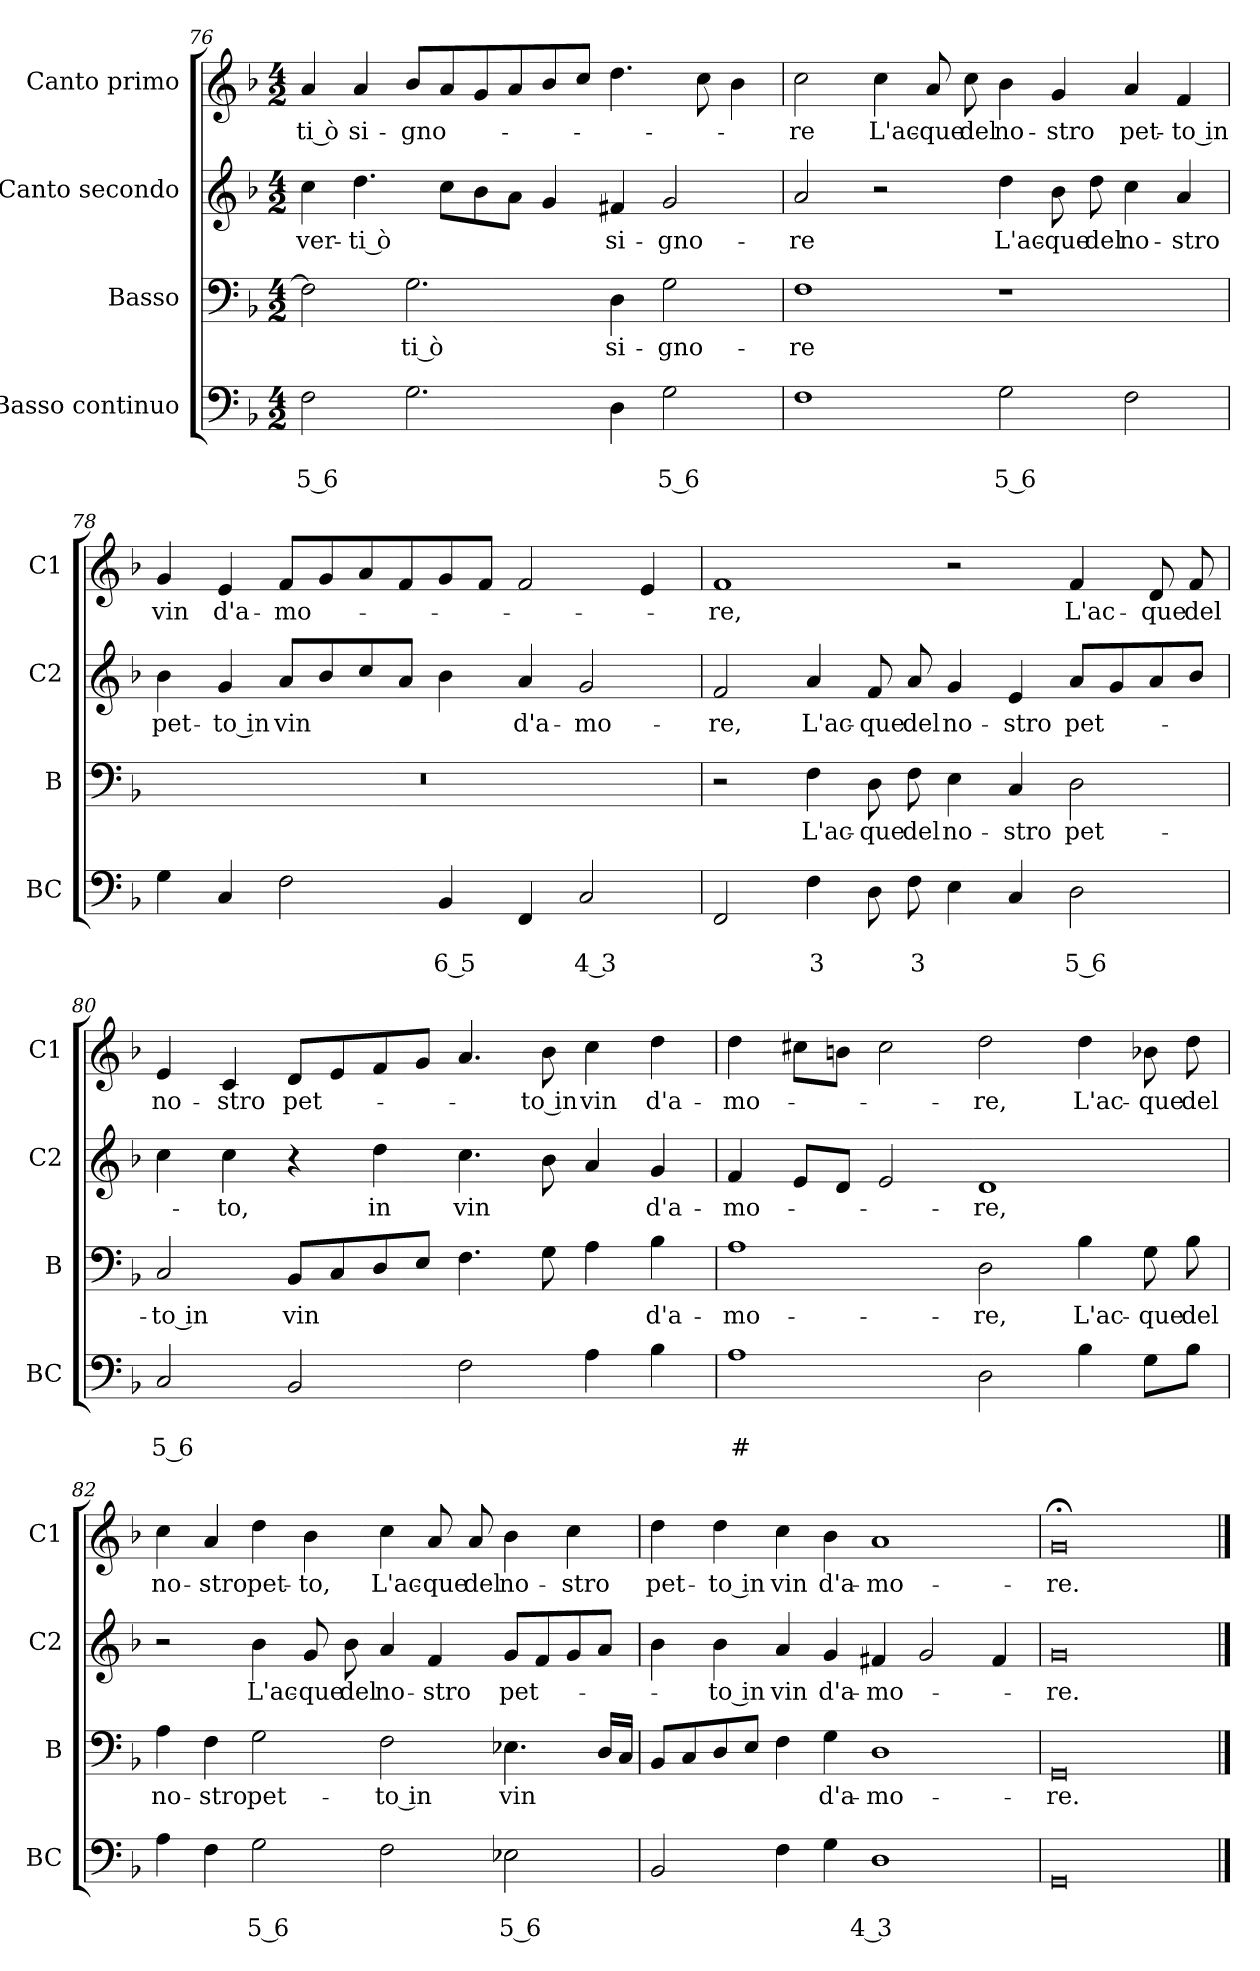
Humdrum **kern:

**kern	**text	**text	**kern	**text	**kern	**text	**kern	**text
*part4	*part4	*part4	*part3	*part3	*part2	*part2	*part1	*part1
*staff4	*staff4	*staff4	*staff3	*staff3	*staff2	*staff2	*staff1	*staff1
*I"Basso continuo	*	*	*I"Basso	*	*I"Canto secondo	*	*I"Canto primo	*
*I'BC	*	*	*I'B	*	*I'C2	*	*I'C1	*
*clefF4	*	*	*clefF4	*	*clefG2	*	*clefG2	*
*k[b-]	*	*	*k[b-]	*	*k[b-]	*	*k[b-]	*
*F:	*	*	*F:	*	*F:	*	*F:	*
*M4/2	*	*	*M4/2	*	*M4/2	*	*M4/2	*
=76	=76	=76	=76	=76	=76	=76	=76	=76
!	!	!LO:LY:b	!	!	!	!LO:LY:b	!	!LO:LY:b
2F\	.	5 6	2F\]	.	4cc\	-ver-	4a/	-ti ò
!	!	!	!	!	!	!LO:LY:b	!	!LO:LY:b
.	.	.	.	.	4.dd\	-ti ò	4a/	si-
!	!	!	!	!LO:LY:b	!	!	!	!LO:LY:b
2.G\	.	.	2.G\	-ti ò	.	.	8b-/L	-gno-
.	.	.	.	.	8cc\L	.	8a/	.
.	.	.	.	.	8b-\	.	8g/	.
.	.	.	.	.	8a\J	.	8a/	.
.	.	.	.	.	4g/	.	8b-/	.
.	.	.	.	.	.	.	8cc/J	.
!	!	!	!	!LO:LY:b	!	!LO:LY:b	!	!
4D\	.	.	4D\	si-	4f#X/	si-	4.dd\	.
!	!	!LO:LY:b	!	!LO:LY:b	!	!LO:LY:b	!	!
2G\	.	5 6	2G\	-gno-	2g/	-gno-	.	.
.	.	.	.	.	.	.	8cc\	.
.	.	.	.	.	.	.	4b-\	.
!!LO:LB:g=z
=77	=77	=77	=77	=77	=77	=77	=77	=77
!	!	!	!	!LO:LY:b	!	!LO:LY:b	!	!LO:LY:b
1F	.	.	1F	-re	2a/	-re	2cc\	-re
!	!	!	!	!	!	!	!	!LO:LY:b
.	.	.	.	.	2r	.	4cc\	L'ac-
!	!	!	!	!	!	!	!	!LO:LY:b
.	.	.	.	.	.	.	8a/	-que
!	!	!	!	!	!	!	!	!LO:LY:b
.	.	.	.	.	.	.	8cc\	del
!	!	!LO:LY:b	!	!	!	!LO:LY:b	!	!LO:LY:b
2G\	.	5 6	1r	.	4dd\	L'ac-	4b-\	no-
!	!	!	!	!	!	!LO:LY:b	!	!LO:LY:b
.	.	.	.	.	8b-\	-que	4g/	-stro
!	!	!	!	!	!	!LO:LY:b	!	!
.	.	.	.	.	8dd\	del	.	.
!	!	!	!	!	!	!LO:LY:b	!	!LO:LY:b
2F\	.	.	.	.	4cc\	no-	4a/	pet-
!	!	!	!	!	!	!LO:LY:b	!	!LO:LY:b
.	.	.	.	.	4a/	-stro	4f/	-to in
=78	=78	=78	=78	=78	=78	=78	=78	=78
!	!	!	!	!	!	!LO:LY:b	!	!LO:LY:b
4G\	.	.	0r	.	4b-\	pet-	4g/	vin
!	!	!	!	!	!	!LO:LY:b	!	!LO:LY:b
4C/	.	.	.	.	4g/	-to in	4e/	d'a-
!	!	!	!	!	!	!LO:LY:b	!	!LO:LY:b
2F\	.	.	.	.	8a/L	vin	8f/L	-mo-
.	.	.	.	.	8b-/	.	8g/	.
.	.	.	.	.	8cc/	.	8a/	.
.	.	.	.	.	8a/J	.	8f/	.
!	!	!LO:LY:b	!	!	!	!	!	!
4BB-/	.	6 5	.	.	4b-\	.	8g/	.
.	.	.	.	.	.	.	8f/J	.
!	!	!	!	!	!	!LO:LY:b	!	!
4FF/	.	.	.	.	4a/	d'a-	2f/	.
!	!	!LO:LY:b	!	!	!	!LO:LY:b	!	!
2C/	.	4 3	.	.	2g/	-mo-	.	.
.	.	.	.	.	.	.	4e/	.
=79	=79	=79	=79	=79	=79	=79	=79	=79
!	!	!	!	!	!	!LO:LY:b	!	!LO:LY:b
2FF/	.	.	2r	.	2f/	-re,	1f	-re,
!	!	!LO:LY:b	!	!LO:LY:b	!	!LO:LY:b	!	!
4F\	.	3	4F\	L'ac-	4a/	L'ac-	.	.
!	!	!	!	!LO:LY:b	!	!LO:LY:b	!	!
8D\	.	.	8D\	-que	8f/	-que	.	.
!	!	!LO:LY:b	!	!LO:LY:b	!	!LO:LY:b	!	!
8F\	.	3	8F\	del	8a/	del	.	.
!	!	!	!	!LO:LY:b	!	!LO:LY:b	!	!
4E\	.	.	4E\	no-	4g/	no-	2r	.
!	!	!	!	!LO:LY:b	!	!LO:LY:b	!	!
4C/	.	.	4C/	-stro	4e/	-stro	.	.
!	!	!LO:LY:b	!	!LO:LY:b	!	!LO:LY:b	!	!LO:LY:b
2D\	.	5 6	2D\	pet-	8a/L	pet-	4f/	L'ac-
.	.	.	.	.	8g/	.	.	.
!	!	!	!	!	!	!	!	!LO:LY:b
.	.	.	.	.	8a/	.	8d/	-que
!	!	!	!	!	!	!	!	!LO:LY:b
.	.	.	.	.	8b-/J	.	8f/	del
!!LO:LB:g=z
=80	=80	=80	=80	=80	=80	=80	=80	=80
!	!	!LO:LY:b	!	!LO:LY:b	!	!	!	!LO:LY:b
2C/	.	5 6	2C/	-to in	4cc\	.	4e/	no-
!	!	!	!	!	!	!LO:LY:b	!	!LO:LY:b
.	.	.	.	.	4cc\	-to,	4c/	-stro
!	!	!	!	!LO:LY:b	!	!	!	!LO:LY:b
2BB-/	.	.	8BB-/L	vin	4r	.	8d/L	pet-
.	.	.	8C/	.	.	.	8e/	.
!	!	!	!	!	!	!LO:LY:b	!	!
.	.	.	8D/	.	4dd\	in	8f/	.
.	.	.	8E/J	.	.	.	8g/J	.
!	!	!	!	!	!	!LO:LY:b	!	!
2F\	.	.	4.F\	.	4.cc\	vin	4.a/	.
!	!	!	!	!	!	!	!	!LO:LY:b
.	.	.	8G\	.	8b-\	.	8b-\	-to in
!	!	!	!	!	!	!	!	!LO:LY:b
4A\	.	.	4A\	.	4a/	.	4cc\	vin
!	!	!	!	!LO:LY:b	!	!LO:LY:b	!	!LO:LY:b
4B-\	.	.	4B-\	d'a-	4g/	d'a-	4dd\	d'a-
=81	=81	=81	=81	=81	=81	=81	=81	=81
!	!	!LO:LY:b	!	!LO:LY:b	!	!LO:LY:b	!	!LO:LY:b
1A	.	#	1A	-mo-	4f/	-mo-	4dd\	-mo-
.	.	.	.	.	8e/L	.	8cc#X\L	.
.	.	.	.	.	8d/J	.	8bn\J	.
.	.	.	.	.	2e/	.	2cc#\	.
!	!	!	!	!LO:LY:b	!	!LO:LY:b	!	!LO:LY:b
2D\	.	.	2D\	-re,	1d	-re,	2dd\	-re,
!	!	!	!	!LO:LY:b	!	!	!	!LO:LY:b
4B-\	.	.	4B-\	L'ac-	.	.	4dd\	L'ac-
!	!	!	!	!LO:LY:b	!	!	!	!LO:LY:b
8G\L	.	.	8G\	-que	.	.	8b-X\	-que
!	!	!	!	!LO:LY:b	!	!	!	!LO:LY:b
8B-\J	.	.	8B-\	del	.	.	8dd\	del
!!LO:LB:g=z
=82	=82	=82	=82	=82	=82	=82	=82	=82
!	!	!	!	!LO:LY:b	!	!	!	!LO:LY:b
4A\	.	.	4A\	no-	2r	.	4cc\	no-
!	!	!	!	!LO:LY:b	!	!	!	!LO:LY:b
4F\	.	.	4F\	-stro	.	.	4a/	-stro
!	!	!LO:LY:b	!	!LO:LY:b	!	!LO:LY:b	!	!LO:LY:b
2G\	.	5 6	2G\	pet-	4b-\	L'ac-	4dd\	pet-
!	!	!	!	!	!	!LO:LY:b	!	!LO:LY:b
.	.	.	.	.	8g/	-que	4b-\	-to,
!	!	!	!	!	!	!LO:LY:b	!	!
.	.	.	.	.	8b-\	del	.	.
!	!	!	!	!LO:LY:b	!	!LO:LY:b	!	!LO:LY:b
2F\	.	.	2F\	-to in	4a/	no-	4cc\	L'ac-
!	!	!	!	!	!	!LO:LY:b	!	!LO:LY:b
.	.	.	.	.	4f/	-stro	8a/	-que
!	!	!	!	!	!	!	!	!LO:LY:b
.	.	.	.	.	.	.	8a/	del
!	!	!LO:LY:b	!	!LO:LY:b	!	!LO:LY:b	!	!LO:LY:b
2E-X\	.	5 6	4.E-X\	vin	8g/L	pet-	4b-\	no-
.	.	.	.	.	8f/	.	.	.
!	!	!	!	!	!	!	!	!LO:LY:b
.	.	.	.	.	8g/	.	4cc\	-stro
.	.	.	16D/LL	.	8a/J	.	.	.
.	.	.	16C/JJ	.	.	.	.	.
=83	=83	=83	=83	=83	=83	=83	=83	=83
!	!	!	!	!	!	!	!	!LO:LY:b
2BB-/	.	.	8BB-/L	.	4b-\	.	4dd\	pet-
.	.	.	8C/	.	.	.	.	.
!	!	!	!	!	!	!LO:LY:b	!	!LO:LY:b
.	.	.	8D/	.	4b-\	-to in	4dd\	-to in
.	.	.	8E/J	.	.	.	.	.
!	!	!	!	!	!	!LO:LY:b	!	!LO:LY:b
4F\	.	.	4F\	.	4a/	vin	4cc\	vin
!	!	!	!	!LO:LY:b	!	!LO:LY:b	!	!LO:LY:b
4G\	.	.	4G\	d'a-	4g/	d'a-	4b-\	d'a-
!	!	!LO:LY:b	!	!LO:LY:b	!	!LO:LY:b	!	!LO:LY:b
1D	.	4 3	1D	-mo-	4f#X/	-mo-	1a	-mo-
.	.	.	.	.	2g/	.	.	.
.	.	.	.	.	4f#/	.	.	.
=84	=84	=84	=84	=84	=84	=84	=84	=84
!	!	!	!	!LO:LY:b	!	!LO:LY:b	!	!LO:LY:b
0GG	.	.	0GG	-re.	0g	-re.	0g;<	-re.
==	==	==	==	==	==	==	==	==
*-	*-	*-	*-	*-	*-	*-	*-	*-
